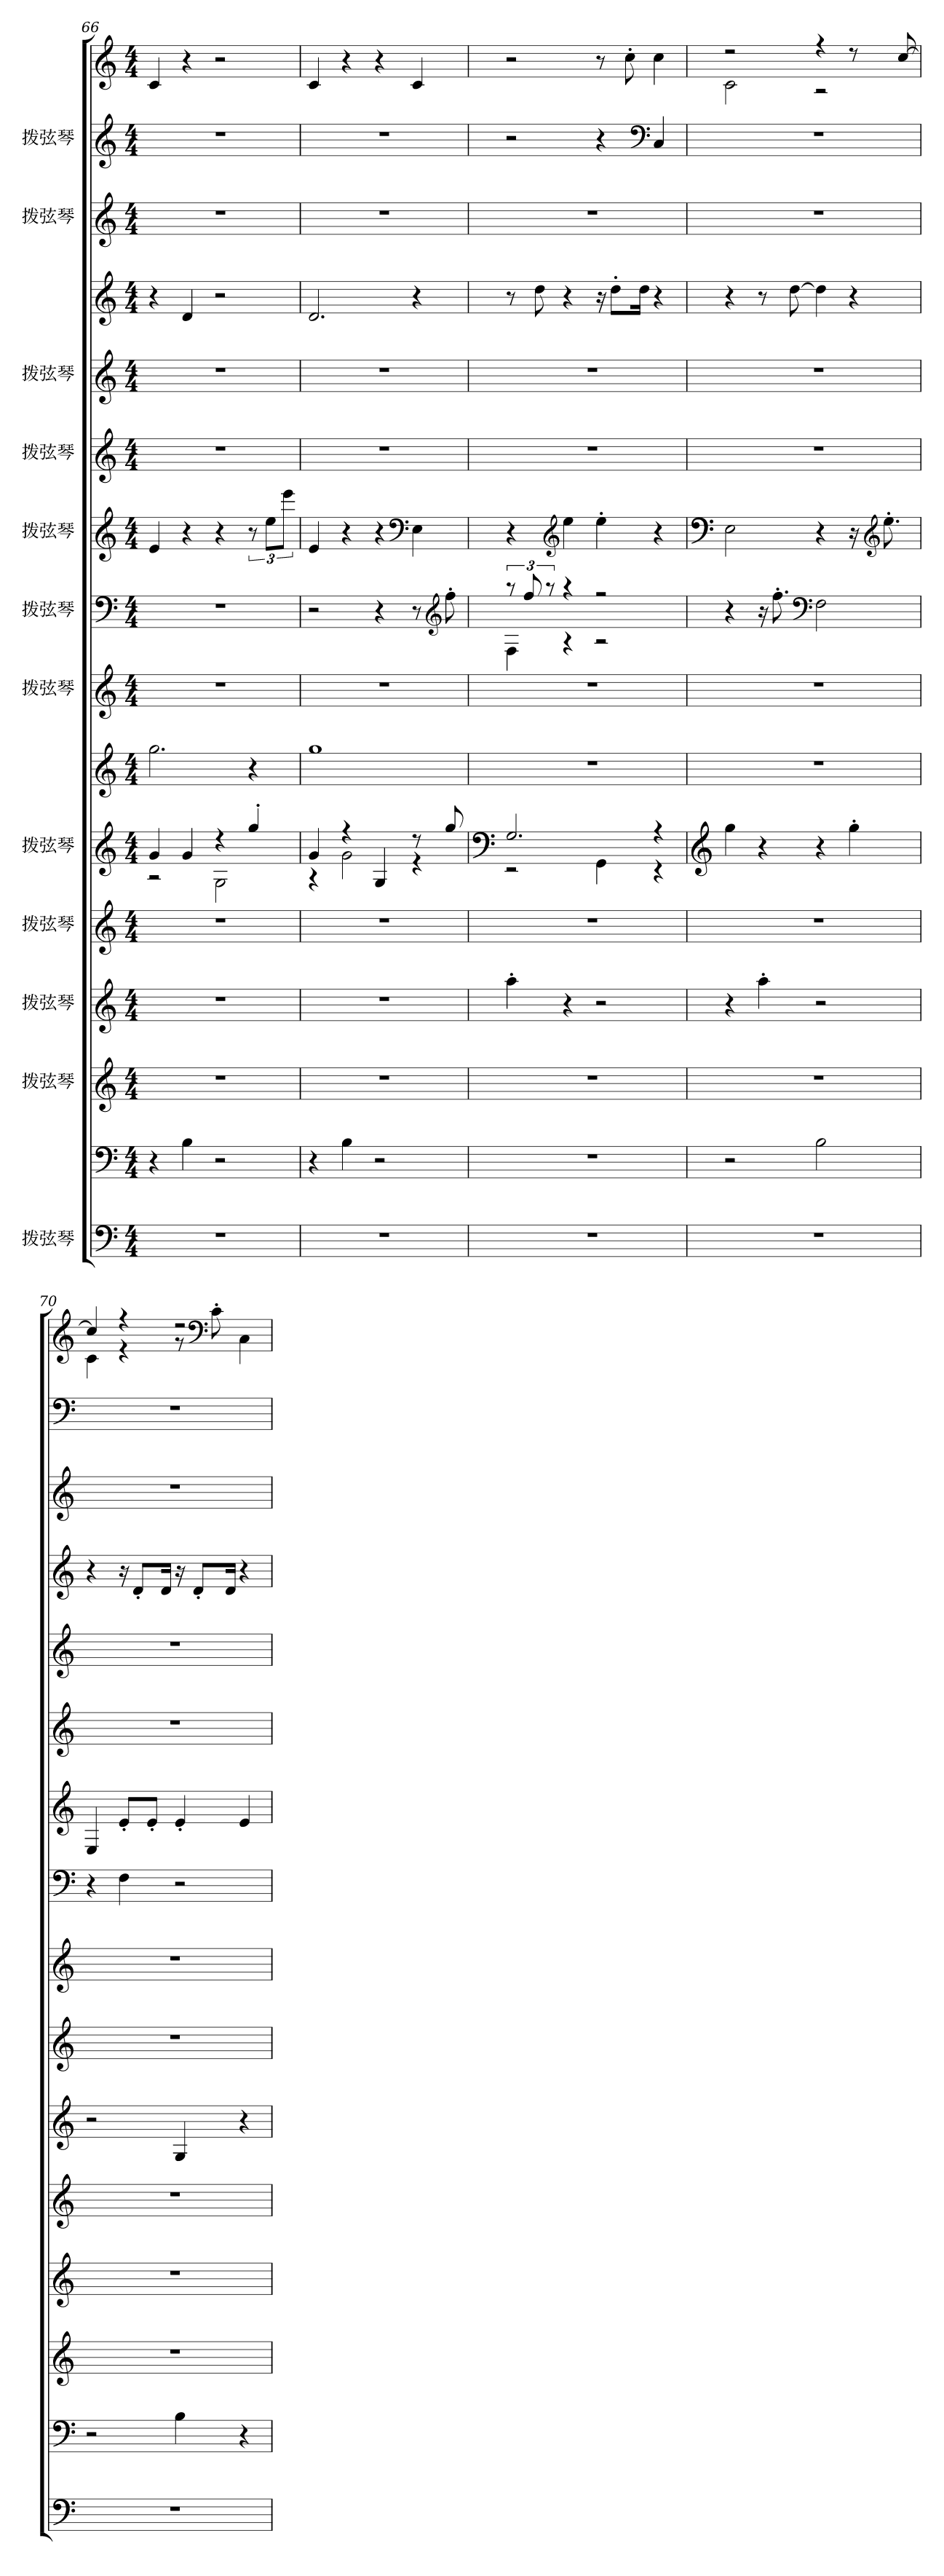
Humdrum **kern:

**kern	**kern	**kern	**kern	**kern	**kern	**kern	**kern	**kern	**kern	**kern	**kern	**kern	**kern	**kern	**kern
*part12	*part12	*part11	*part10	*part9	*part8	*part8	*part7	*part6	*part5	*part4	*part3	*part3	*part2	*part1	*part1
*staff16	*staff15	*staff14	*staff13	*staff12	*staff11	*staff10	*staff9	*staff8	*staff7	*staff6	*staff5	*staff4	*staff3	*staff2	*staff1
*I"拨弦琴	*	*I"拨弦琴	*I"拨弦琴	*I"拨弦琴	*I"拨弦琴	*	*I"拨弦琴	*I"拨弦琴	*I"拨弦琴	*I"拨弦琴	*I"拨弦琴	*	*I"拨弦琴	*I"拨弦琴	*
*clefF4	*clefF4	*clefG2	*clefG2	*clefG2	*clefG2	*clefG2	*clefG2	*clefF4	*clefG2	*clefG2	*clefG2	*clefG2	*clefG2	*clefG2	*clefG2
*k[]	*k[]	*k[]	*k[]	*k[]	*k[]	*k[]	*k[]	*k[]	*k[]	*k[]	*k[]	*k[]	*k[]	*k[]	*k[]
*M4/4	*M4/4	*M4/4	*M4/4	*M4/4	*M4/4	*M4/4	*M4/4	*M4/4	*M4/4	*M4/4	*M4/4	*M4/4	*M4/4	*M4/4	*M4/4
=66	=66	=66	=66	=66	=66	=66	=66	=66	=66	=66	=66	=66	=66	=66	=66
*	*	*	*	*	*^	*	*	*	*	*	*	*	*	*	*
1r	4r	1r	1r	1r	4g/	2r	2.gg\	1r	1r	4e/	1r	1r	4r	1r	1r	4c/
.	4B\	.	.	.	4g/	.	.	.	.	4r	.	.	4d/	.	.	4r
.	2r	.	.	.	4r	2G\	.	.	.	4r	.	.	2r	.	.	2r
.	.	.	.	.	4gg'/	.	4r	.	.	12r	.	.	.	.	.	.
.	.	.	.	.	.	.	.	.	.	12ee\L	.	.	.	.	.	.
.	.	.	.	.	.	.	.	.	.	12eee\J	.	.	.	.	.	.
=67	=67	=67	=67	=67	=67	=67	=67	=67	=67	=67	=67	=67	=67	=67	=67	=67
1r	4r	1r	1r	1r	4g/	4r	1gg	1r	2r	4e/	1r	1r	2.d/	1r	1r	4c/
.	4B\	.	.	.	4r	2g\	.	.	.	4r	.	.	.	.	.	4r
.	2r	.	.	.	4G/	.	.	.	4r	4r	.	.	.	.	.	4r
*	*	*	*	*	*	*	*	*	*	*clefF4	*	*	*	*	*	*
.	.	.	.	.	8r	4r	.	.	8r	4E\	.	.	4r	.	.	4c/
*	*	*	*	*	*	*	*	*	*clefG2	*	*	*	*	*	*	*
.	.	.	.	.	8gg/	.	.	.	8ff'\	.	.	.	.	.	.	.
!!LO:PB:g=z
=68	=68	=68	=68	=68	=68	=68	=68	=68	=68	=68	=68	=68	=68	=68	=68	=68
*	*	*	*	*	*clefF4	*	*	*	*	*	*	*	*	*	*	*
*	*	*	*	*	*	*	*	*	*^	*	*	*	*	*	*	*
1r	1r	1r	4aa'\	1r	2.G/	2r	1r	1r	12r	4F\	4r	1r	1r	8r	1r	2r	2r
.	.	.	.	.	.	.	.	.	12ff/	.	.	.	.	.	.	.	.
.	.	.	.	.	.	.	.	.	.	.	.	.	.	8dd\	.	.	.
.	.	.	.	.	.	.	.	.	12r	.	.	.	.	.	.	.	.
*	*	*	*	*	*	*	*	*	*	*	*clefG2	*	*	*	*	*	*
.	.	.	4r	.	.	.	.	.	4r	4r	4ee\	.	.	4r	.	.	.
.	.	.	2r	.	.	4GG\	.	.	2r	2r	4ee'\	.	.	16r	.	4r	8r
.	.	.	.	.	.	.	.	.	.	.	.	.	.	8dd'\L	.	.	.
.	.	.	.	.	.	.	.	.	.	.	.	.	.	.	.	.	8cc'\
.	.	.	.	.	.	.	.	.	.	.	.	.	.	16dd\Jk	.	.	.
*	*	*	*	*	*	*	*	*	*	*	*	*	*	*	*	*clefF4	*
.	.	.	.	.	4r	4r	.	.	.	.	4r	.	.	4r	.	4C/	4cc\
*	*	*	*	*	*v	*v	*	*	*v	*v	*	*	*	*	*	*	*
=69	=69	=69	=69	=69	=69	=69	=69	=69	=69	=69	=69	=69	=69	=69	=69
*	*	*	*	*	*clefG2	*	*	*	*clefF4	*	*	*	*	*	*
*	*	*	*	*	*	*	*	*	*	*	*	*	*	*	*^
1r	2r	1r	4r	1r	4gg\	1r	1r	4r	2E\	1r	1r	4r	1r	1r	2r	2c\
.	.	.	4aa'\	.	4r	.	.	16r	.	.	.	8r	.	.	.	.
.	.	.	.	.	.	.	.	8.ff'\	.	.	.	.	.	.	.	.
.	.	.	.	.	.	.	.	.	.	.	.	[8dd\	.	.	.	.
*	*	*	*	*	*	*	*	*clefF4	*	*	*	*	*	*	*	*
.	2B\	.	2r	.	4r	.	.	2F\	4r	.	.	4dd\]	.	.	4r	2r
.	.	.	.	.	4gg'\	.	.	.	16r	.	.	4r	.	.	8r	.
*	*	*	*	*	*	*	*	*	*clefG2	*	*	*	*	*	*	*
.	.	.	.	.	.	.	.	.	8.ee'\	.	.	.	.	.	.	.
.	.	.	.	.	.	.	.	.	.	.	.	.	.	.	[8cc/	.
=70	=70	=70	=70	=70	=70	=70	=70	=70	=70	=70	=70	=70	=70	=70	=70	=70
1r	2r	1r	1r	1r	2r	1r	1r	4r	4E/	1r	1r	4r	1r	1r	4cc/]	4c\
.	.	.	.	.	.	.	.	4F\	8e'/L	.	.	16r	.	.	4r	4r
.	.	.	.	.	.	.	.	.	.	.	.	8d'/L	.	.	.	.
.	.	.	.	.	.	.	.	.	8e'/J	.	.	.	.	.	.	.
.	.	.	.	.	.	.	.	.	.	.	.	16d/Jk	.	.	.	.
.	4B\	.	.	.	4G/	.	.	2r	4e'/	.	.	16r	.	.	2r	8r
.	.	.	.	.	.	.	.	.	.	.	.	8d'/L	.	.	.	.
*	*	*	*	*	*	*	*	*	*	*	*	*	*	*	*clefF4	*
.	.	.	.	.	.	.	.	.	.	.	.	.	.	.	.	8c'\
.	.	.	.	.	.	.	.	.	.	.	.	16d/Jk	.	.	.	.
.	4r	.	.	.	4r	.	.	.	4e/	.	.	4r	.	.	.	4C\
*	*	*	*	*	*	*	*	*	*	*	*	*	*	*	*v	*v
=	=	=	=	=	=	=	=	=	=	=	=	=	=	=	=
*-	*-	*-	*-	*-	*-	*-	*-	*-	*-	*-	*-	*-	*-	*-	*-
